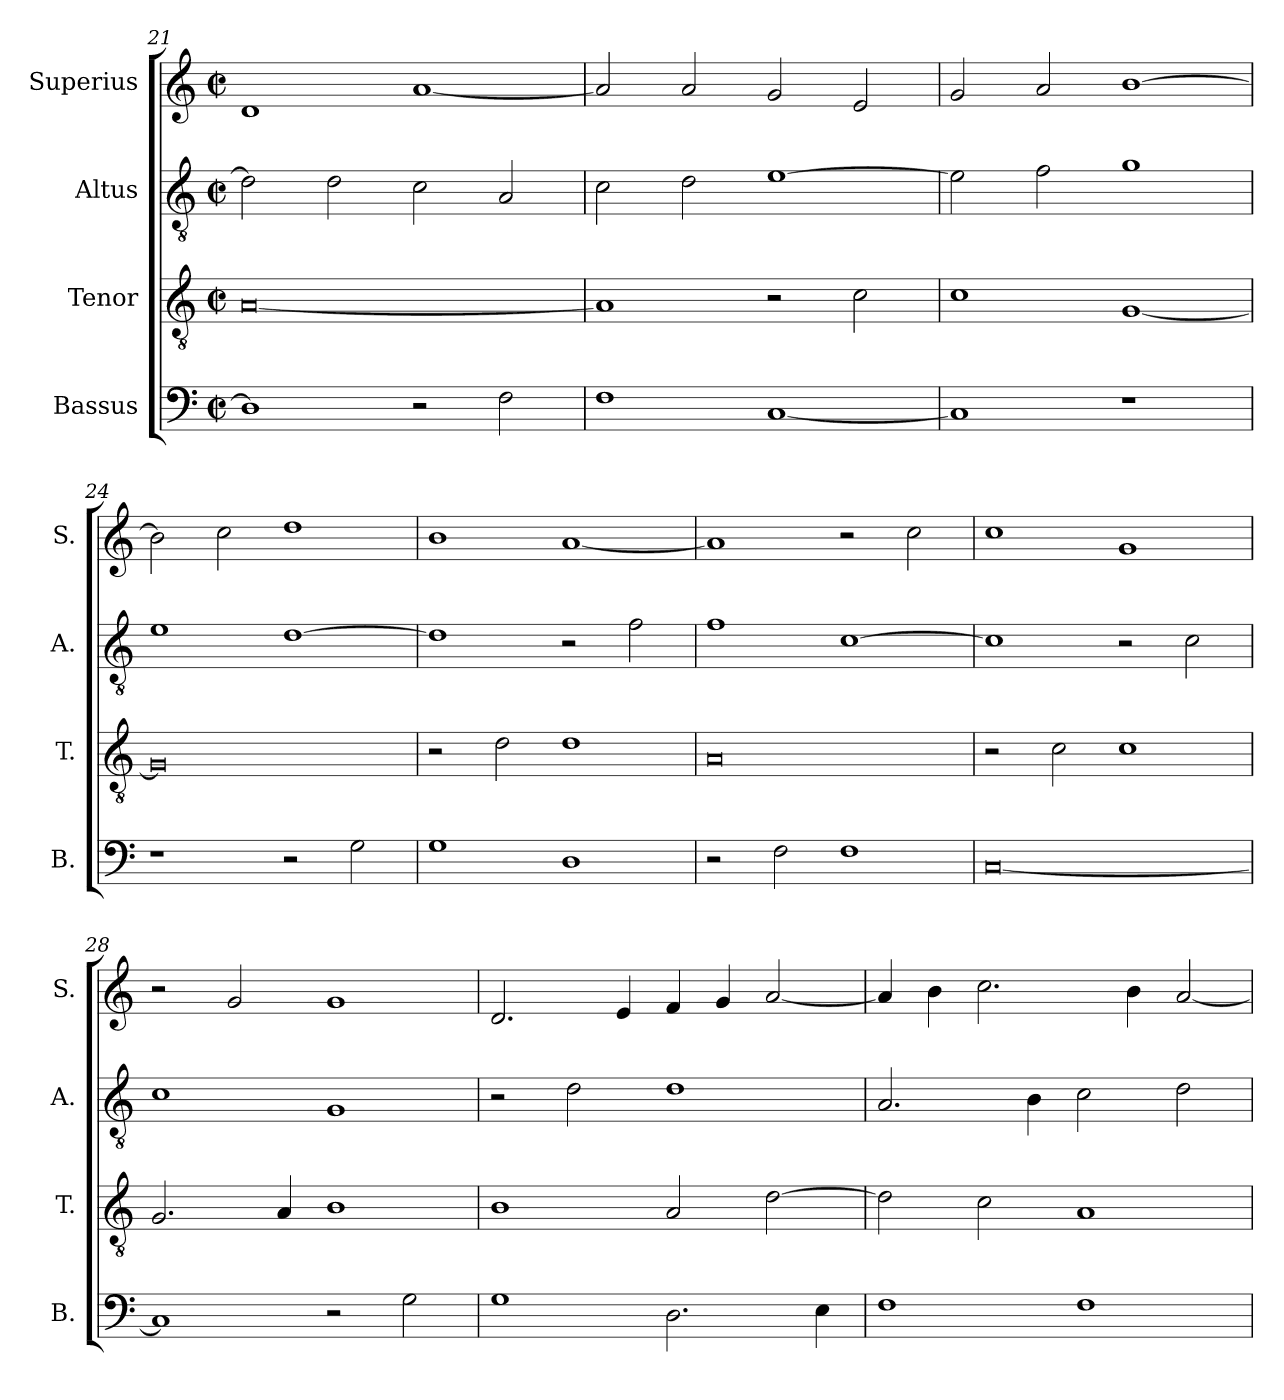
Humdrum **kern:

**kern	**kern	**kern	**kern
*part4	*part3	*part2	*part1
*staff4	*staff3	*staff2	*staff1
*I"Bassus	*I"Tenor	*I"Altus	*I"Superius
*I'B.	*I'T.	*I'A.	*I'S.
!!LO:LB:g=z
*clefF4	*clefGv2	*clefGv2	*clefG2
*	*ITrd7c12	*ITrd7c12	*
*k[]	*k[]	*k[]	*k[]
*C:	*C:	*C:	*C:
*M2/2	*M2/2	*M2/2	*M2/2
*met(c|)	*met(c|)	*met(c|)	*met(c|)
=21	=21	=21	=21
1Di]	[<0AAi	2Di\]	1di
.	.	2Di\	.
2r	.	2Ci\	[<1ai
2Fi\	.	2AAi/	.
=22	=22	=22	=22
1Fi	1AAi]	2Ci\	2ai/]
.	.	2Di\	2ai/
[<1Ci	2r	[>1Ei	2gi/
.	2Ci\	.	2ei/
=23	=23	=23	=23
1Ci]	1Ci	2Ei\]	2gi/
.	.	2Fi\	2ai/
1r	[<1GGi	1Gi	[>1bi
=24	=24	=24	=24
1r	0GGi]	1Ei	2bi\]
.	.	.	2cci\
2r	.	[>1Di	1ddi
2Gi\	.	.	.
=25	=25	=25	=25
1Gi	2r	1Di]	1bi
.	2Di\	.	.
1Di	1Di	2r	[<1ai
.	.	2Fi\	.
!!LO:LB:g=z
=26	=26	=26	=26
2r	0AAi	1Fi	1ai]
2Fi\	.	.	.
1Fi	.	[>1Ci	2r
.	.	.	2cci\
=27	=27	=27	=27
[<0Ci	2r	1Ci]	1cci
.	2Ci\	.	.
.	1Ci	2r	1gi
.	.	2Ci\	.
=28	=28	=28	=28
1Ci]	2.GGi/	1Ci	2r
.	.	.	2gi/
.	4AAi/	.	.
2r	1BBi	1GGi	1gi
2Gi\	.	.	.
=29	=29	=29	=29
1Gi	1BBi	2r	2.di/
.	.	2Di\	.
.	.	.	4ei/
2.Di\	2AAi/	1Di	4fi/
.	.	.	4gi/
.	[>2Di\	.	[<2ai/
4Ei\	.	.	.
=30	=30	=30	=30
1Fi	2Di\]	2.AAi/	4ai/]
.	.	.	4bi\
.	2Ci\	.	2.cci\
.	.	4BBi\	.
1Fi	1AAi	2Ci\	.
.	.	.	4bi\
.	.	2Di\	[<2ai/
=	=	=	=
*-	*-	*-	*-
